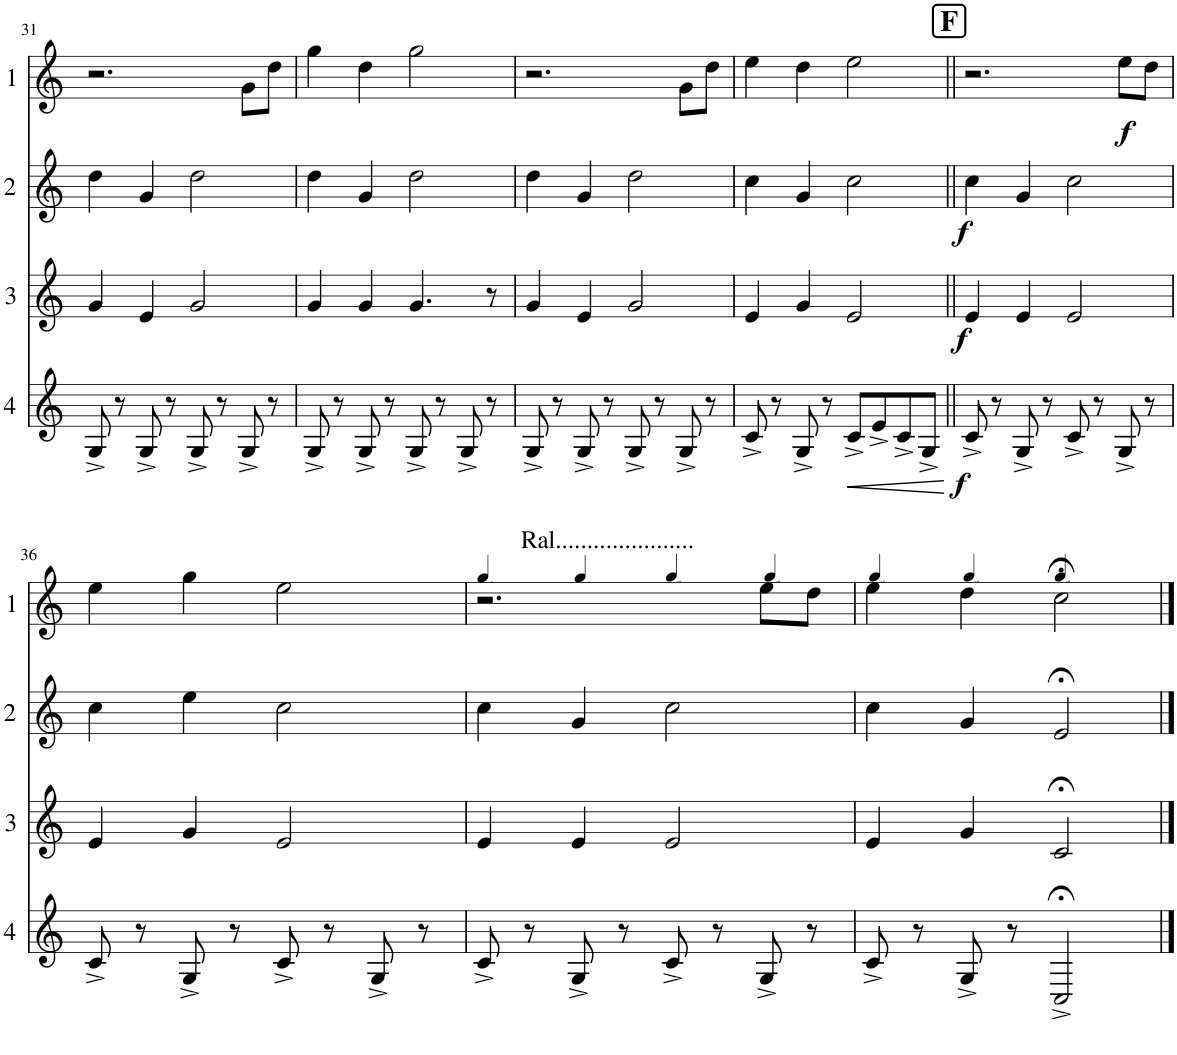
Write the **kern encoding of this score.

**kern	**dynam	**kern	**dynam	**kern	**dynam	**kern	**dynam
*part4	*part4	*part3	*part3	*part2	*part2	*part1	*part1
*staff4	*staff4	*staff3	*staff3	*staff2	*staff2	*staff1	*staff1
*I"Cor 4	*	*I"Cor 3	*	*I"Cor 2	*	*I"Cor 1	*
!!LO:PB:g=z
*clefG2	*	*clefG2	*	*clefG2	*	*clefG2	*
*Trd4c7	*	*Trd4c7	*	*Trd4c7	*	*Trd4c7	*
*k[]	*	*k[]	*	*k[]	*	*k[]	*
*M4/4	*	*M4/4	*	*M4/4	*	*M4/4	*
=31	=31	=31	=31	=31	=31	=31	=31
8G^/	.	4g/	.	4dd\	.	2.r	.
8r	.	.	.	.	.	.	.
8G^/	.	4e/	.	4g/	.	.	.
8r	.	.	.	.	.	.	.
8G^/	.	2g/	.	2dd\	.	.	.
8r	.	.	.	.	.	.	.
8G^/	.	.	.	.	.	8g\L	.
8r	.	.	.	.	.	8dd\J	.
=32	=32	=32	=32	=32	=32	=32	=32
8G^/	.	4g/	.	4dd\	.	4gg\	.
8r	.	.	.	.	.	.	.
8G^/	.	4g/	.	4g/	.	4dd\	.
8r	.	.	.	.	.	.	.
8G^/	.	4.g/	.	2dd\	.	2gg\	.
8r	.	.	.	.	.	.	.
8G^/	.	.	.	.	.	.	.
8r	.	8r	.	.	.	.	.
=33	=33	=33	=33	=33	=33	=33	=33
8G^/	.	4g/	.	4dd\	.	2.r	.
8r	.	.	.	.	.	.	.
8G^/	.	4e/	.	4g/	.	.	.
8r	.	.	.	.	.	.	.
8G^/	.	2g/	.	2dd\	.	.	.
8r	.	.	.	.	.	.	.
8G^/	.	.	.	.	.	8g\L	.
8r	.	.	.	.	.	8dd\J	.
=34	=34	=34	=34	=34	=34	=34	=34
8c^/	.	4e/	.	4cc\	.	4ee\	.
8r	.	.	.	.	.	.	.
8G^/	.	4g/	.	4g/	.	4dd\	.
8r	.	.	.	.	.	.	.
!	!LO:HP:b	!	!	!	!	!	!
8c^/L	<	2e/	.	2cc\	.	2ee\	.
8e^/	.	.	.	.	.	.	.
8c^/	.	.	.	.	.	.	.
8G^/J	.	.	.	.	.	.	.
.	[	.	.	.	.	.	.
!!LO:REH:place=s1:a:B:cj:fs=14:t=F
=35||	=35||	=35||	=35||	=35||	=35||	=35||	=35||
!	!LO:DY:b	!	!LO:DY:b	!	!LO:DY:b	!	!
8c^/	f	4e/	f	4cc\	f	2.r	.
8r	.	.	.	.	.	.	.
8G^/	.	4e/	.	4g/	.	.	.
8r	.	.	.	.	.	.	.
8c^/	.	2e/	.	2cc\	.	.	.
8r	.	.	.	.	.	.	.
!	!	!	!	!	!	!	!LO:DY:b
8G^/	.	.	.	.	.	8ee\L	f
8r	.	.	.	.	.	8dd\J	.
!!LO:LB:g=z
=36	=36	=36	=36	=36	=36	=36	=36
8c^/	.	4e/	.	4cc\	.	4ee\	.
8r	.	.	.	.	.	.	.
8G^/	.	4g/	.	4ee\	.	4gg\	.
8r	.	.	.	.	.	.	.
8c^/	.	2e/	.	2cc\	.	2ee\	.
8r	.	.	.	.	.	.	.
8G^/	.	.	.	.	.	.	.
8r	.	.	.	.	.	.	.
=37	=37	=37	=37	=37	=37	=37	=37
*	*	*	*	*	*	*MM72	*
!	!	!	!	!	!	!LO:TX:a:t=Ral......................	!
*	*	*	*	*	*	*^	*
*	*	*	*	*	*	*	*^	*
8c^/	.	4e/	.	4cc\	.	2.r	4ryy	2ryy	.
8r	.	.	.	.	.	.	.	.	.
*	*	*	*	*	*	*MM68	*	*	*
8G^/	.	4e/	.	4g/	.	.	2.ryy	.	.
8r	.	.	.	.	.	.	.	.	.
*	*	*	*	*	*	*MM64	*	*	*
8c^/	.	2e/	.	2cc\	.	.	.	2ryy	.
8r	.	.	.	.	.	.	.	.	.
*	*	*	*	*	*	*MM60	*	*	*
8G^/	.	.	.	.	.	8ee\L	.	.	.
8r	.	.	.	.	.	8dd\J	.	.	.
*	*	*	*	*	*	*v	*v	*v	*
=38	=38	=38	=38	=38	=38	=38	=38
*	*	*	*	*	*	*MM55	*
8c^/	.	4e/	.	4cc\	.	4ee\	.
8r	.	.	.	.	.	.	.
*	*	*	*	*	*	*MM46	*
8G^/	.	4g/	.	4g/	.	4dd\	.
8r	.	.	.	.	.	.	.
*	*	*	*	*	*	*MM38	*
2C;<^/	.	2c;</	.	2e;</	.	2cc;<\	.
==	==	==	==	==	==	==	==
*-	*-	*-	*-	*-	*-	*-	*-
